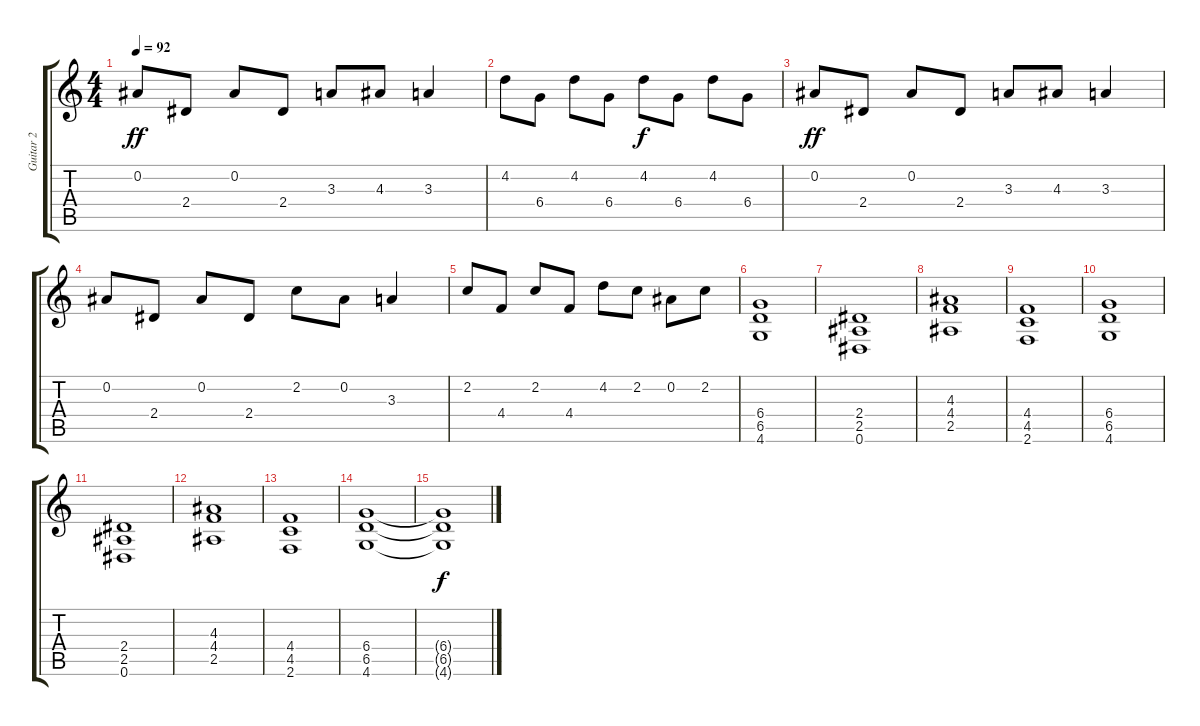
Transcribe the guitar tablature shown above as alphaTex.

\track ("Guitar 2" "Guitar 2") {instrument overdrivenguitar}
\staff {score tabs}
\tuning (Eb4 Bb3 Gb3 Db3 Ab2 Eb2) {hide}
\ts (4 4)
\tempo 92
\clef g2
\ks c
0.2.8{dy ff} 2.4.8 0.2.8 2.4.8 3.3.8 4.3.8 3.3.4 |
4.2.8 6.4.8 4.2.8 6.4.8 4.2.8{dy f} 6.4.8 4.2.8 6.4.8 |
0.2.8{dy ff} 2.4.8 0.2.8 2.4.8 3.3.8 4.3.8 3.3.4 |
0.2.8 2.4.8 0.2.8 2.4.8 2.2.8 0.2.8 3.3.4 |
2.2.8 4.4.8 2.2.8 4.4.8 4.2.8 2.2.8 0.2.8 2.2.8 |
(6.4 6.5 4.6).1{instrument overdrivenguitar} |
(2.4 2.5 0.6).1 |
(4.3 4.4 2.5).1 |
(4.4 4.5 2.6).1 |
(6.4 6.5 4.6).1 |
(2.4 2.5 0.6).1 |
(4.3 4.4 2.5).1 |
(4.4 4.5 2.6).1 |
(6.4 6.5 4.6).1 |
(6.4{t} 6.5{t} 4.6{t}).1{dy f}
